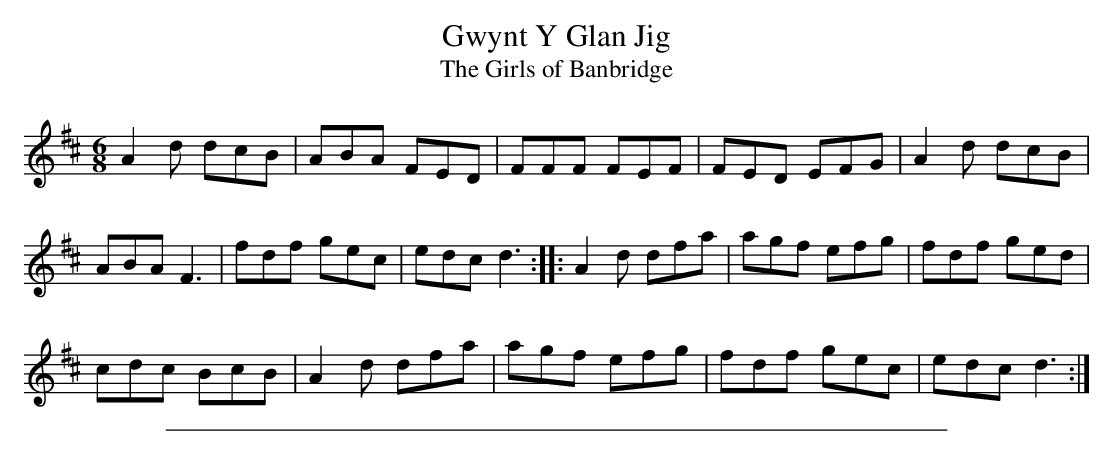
X:1
T: Gwynt Y Glan Jig
T: The Girls of Banbridge
M:6/8
K:D
A2 d dcB | ABA FED | FFF FEF | FED EFG | A2 d dcB |
ABA F3 | fdf gec | edc d3::A2 d dfa | agf efg | fdf ged |
cdc BcB | A2 d dfa | agf efg | fdf gec | edc d3 :|
